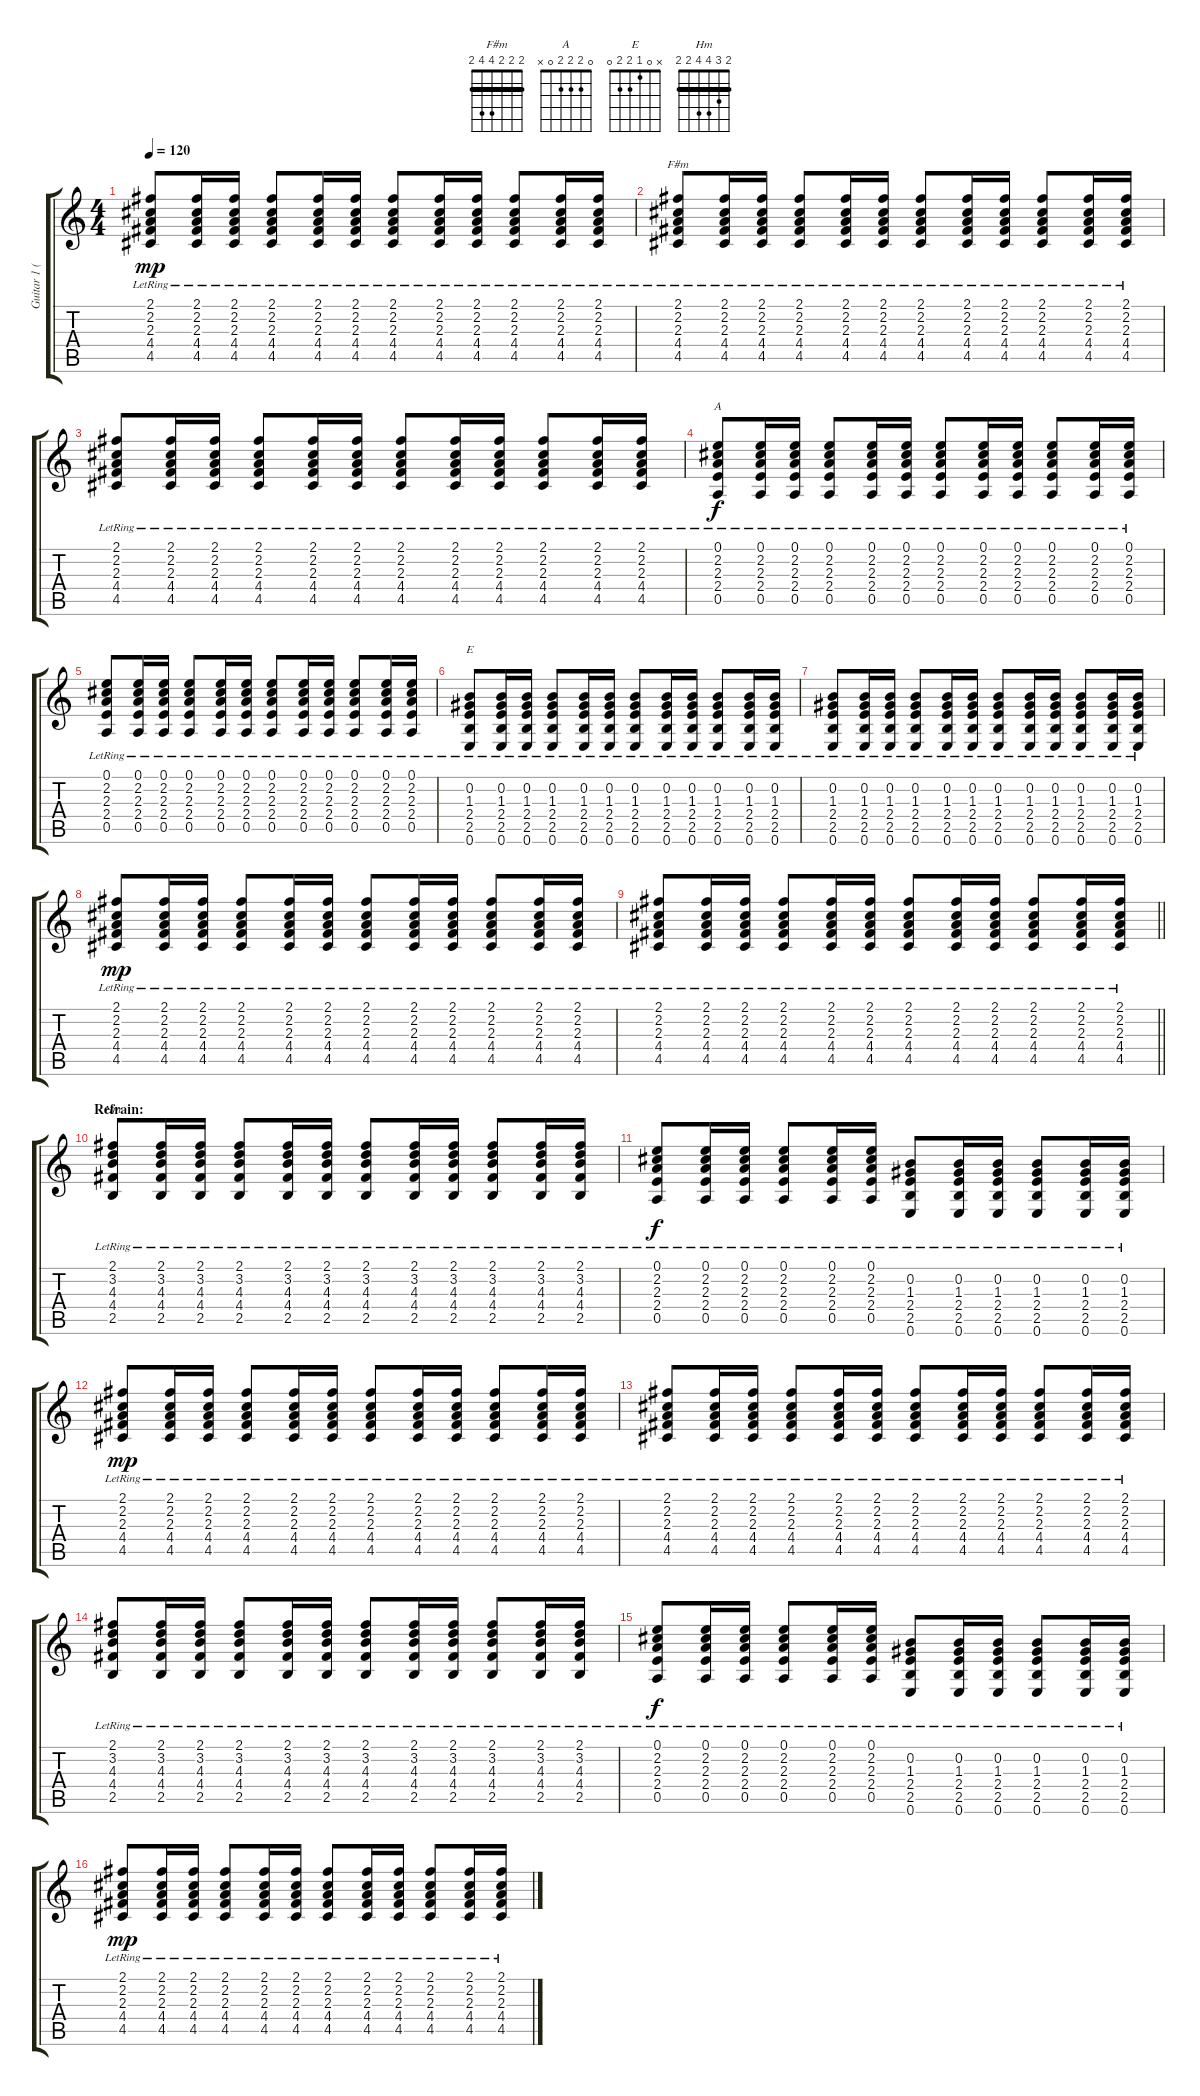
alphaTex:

\track ("Guitar 1 (Rhythm)" "Guitar 1 (") {instrument acousticguitarsteel}
\staff {score tabs}
\tuning (E4 B3 G3 D3 A2 E2) {hide}
\chord ("F#m" 2 2 2 4 4 2) {barre 2}
\chord ("A" 0 2 2 2 0 x)
\chord ("E" x 0 1 2 2 0)
\chord ("Hm" 2 3 4 4 2 2) {barre 2}
\ts (4 4)
\tempo 120
\clef g2
\ks c
(2.1{lr} 2.2{lr} 2.3{lr} 4.4{lr} 4.5{lr}).8{dy mp} (2.1{lr} 2.2{lr} 2.3{lr} 4.4{lr} 4.5{lr}).16 (2.1{lr} 2.2{lr} 2.3{lr} 4.4{lr} 4.5{lr}).16 (2.1{lr} 2.2{lr} 2.3{lr} 4.4{lr} 4.5{lr}).8 (2.1{lr} 2.2{lr} 2.3{lr} 4.4{lr} 4.5{lr}).16 (2.1{lr} 2.2{lr} 2.3{lr} 4.4{lr} 4.5{lr}).16 (2.1{lr} 2.2{lr} 2.3{lr} 4.4{lr} 4.5{lr}).8 (2.1{lr} 2.2{lr} 2.3{lr} 4.4{lr} 4.5{lr}).16 (2.1{lr} 2.2{lr} 2.3{lr} 4.4{lr} 4.5{lr}).16 (2.1{lr} 2.2{lr} 2.3{lr} 4.4{lr} 4.5{lr}).8 (2.1{lr} 2.2{lr} 2.3{lr} 4.4{lr} 4.5{lr}).16 (2.1{lr} 2.2{lr} 2.3{lr} 4.4{lr} 4.5{lr}).16 |
(2.1{lr} 2.2{lr} 2.3{lr} 4.4{lr} 4.5{lr}).8{ch "F#m"} (2.1{lr} 2.2{lr} 2.3{lr} 4.4{lr} 4.5{lr}).16 (2.1{lr} 2.2{lr} 2.3{lr} 4.4{lr} 4.5{lr}).16 (2.1{lr} 2.2{lr} 2.3{lr} 4.4{lr} 4.5{lr}).8 (2.1{lr} 2.2{lr} 2.3{lr} 4.4{lr} 4.5{lr}).16 (2.1{lr} 2.2{lr} 2.3{lr} 4.4{lr} 4.5{lr}).16 (2.1{lr} 2.2{lr} 2.3{lr} 4.4{lr} 4.5{lr}).8 (2.1{lr} 2.2{lr} 2.3{lr} 4.4{lr} 4.5{lr}).16 (2.1{lr} 2.2{lr} 2.3{lr} 4.4{lr} 4.5{lr}).16 (2.1{lr} 2.2{lr} 2.3{lr} 4.4{lr} 4.5{lr}).8 (2.1{lr} 2.2{lr} 2.3{lr} 4.4{lr} 4.5{lr}).16 (2.1{lr} 2.2{lr} 2.3{lr} 4.4{lr} 4.5{lr}).16 |
(2.1{lr} 2.2{lr} 2.3{lr} 4.4{lr} 4.5{lr}).8 (2.1{lr} 2.2{lr} 2.3{lr} 4.4{lr} 4.5{lr}).16 (2.1{lr} 2.2{lr} 2.3{lr} 4.4{lr} 4.5{lr}).16 (2.1{lr} 2.2{lr} 2.3{lr} 4.4{lr} 4.5{lr}).8 (2.1{lr} 2.2{lr} 2.3{lr} 4.4{lr} 4.5{lr}).16 (2.1{lr} 2.2{lr} 2.3{lr} 4.4{lr} 4.5{lr}).16 (2.1{lr} 2.2{lr} 2.3{lr} 4.4{lr} 4.5{lr}).8 (2.1{lr} 2.2{lr} 2.3{lr} 4.4{lr} 4.5{lr}).16 (2.1{lr} 2.2{lr} 2.3{lr} 4.4{lr} 4.5{lr}).16 (2.1{lr} 2.2{lr} 2.3{lr} 4.4{lr} 4.5{lr}).8 (2.1{lr} 2.2{lr} 2.3{lr} 4.4{lr} 4.5{lr}).16 (2.1{lr} 2.2{lr} 2.3{lr} 4.4{lr} 4.5{lr}).16 |
(0.1{lr} 2.2{lr} 2.3{lr} 2.4{lr} 0.5{lr}).8{ch "A" dy f} (0.1{lr} 2.2{lr} 2.3{lr} 2.4{lr} 0.5{lr}).16 (0.1{lr} 2.2{lr} 2.3{lr} 2.4{lr} 0.5{lr}).16 (0.1{lr} 2.2{lr} 2.3{lr} 2.4{lr} 0.5{lr}).8 (0.1{lr} 2.2{lr} 2.3{lr} 2.4{lr} 0.5{lr}).16 (0.1{lr} 2.2{lr} 2.3{lr} 2.4{lr} 0.5{lr}).16 (0.1{lr} 2.2{lr} 2.3{lr} 2.4{lr} 0.5{lr}).8 (0.1{lr} 2.2{lr} 2.3{lr} 2.4{lr} 0.5{lr}).16 (0.1{lr} 2.2{lr} 2.3{lr} 2.4{lr} 0.5{lr}).16 (0.1{lr} 2.2{lr} 2.3{lr} 2.4{lr} 0.5{lr}).8 (0.1{lr} 2.2{lr} 2.3{lr} 2.4{lr} 0.5{lr}).16 (0.1{lr} 2.2{lr} 2.3{lr} 2.4{lr} 0.5{lr}).16 |
(0.1{lr} 2.2{lr} 2.3{lr} 2.4{lr} 0.5{lr}).8 (0.1{lr} 2.2{lr} 2.3{lr} 2.4{lr} 0.5{lr}).16 (0.1{lr} 2.2{lr} 2.3{lr} 2.4{lr} 0.5{lr}).16 (0.1{lr} 2.2{lr} 2.3{lr} 2.4{lr} 0.5{lr}).8 (0.1{lr} 2.2{lr} 2.3{lr} 2.4{lr} 0.5{lr}).16 (0.1{lr} 2.2{lr} 2.3{lr} 2.4{lr} 0.5{lr}).16 (0.1{lr} 2.2{lr} 2.3{lr} 2.4{lr} 0.5{lr}).8 (0.1{lr} 2.2{lr} 2.3{lr} 2.4{lr} 0.5{lr}).16 (0.1{lr} 2.2{lr} 2.3{lr} 2.4{lr} 0.5{lr}).16 (0.1{lr} 2.2{lr} 2.3{lr} 2.4{lr} 0.5{lr}).8 (0.1{lr} 2.2{lr} 2.3{lr} 2.4{lr} 0.5{lr}).16 (0.1{lr} 2.2{lr} 2.3{lr} 2.4{lr} 0.5{lr}).16 |
(0.2{lr} 1.3{lr} 2.4{lr} 2.5{lr} 0.6{lr}).8{ch "E"} (0.2{lr} 1.3{lr} 2.4{lr} 2.5{lr} 0.6{lr}).16 (0.2{lr} 1.3{lr} 2.4{lr} 2.5{lr} 0.6{lr}).16 (0.2{lr} 1.3{lr} 2.4{lr} 2.5{lr} 0.6{lr}).8 (0.2{lr} 1.3{lr} 2.4{lr} 2.5{lr} 0.6{lr}).16 (0.2{lr} 1.3{lr} 2.4{lr} 2.5{lr} 0.6{lr}).16 (0.2{lr} 1.3{lr} 2.4{lr} 2.5{lr} 0.6{lr}).8 (0.2{lr} 1.3{lr} 2.4{lr} 2.5{lr} 0.6{lr}).16 (0.2{lr} 1.3{lr} 2.4{lr} 2.5{lr} 0.6{lr}).16 (0.2{lr} 1.3{lr} 2.4{lr} 2.5{lr} 0.6{lr}).8 (0.2{lr} 1.3{lr} 2.4{lr} 2.5{lr} 0.6{lr}).16 (0.2{lr} 1.3{lr} 2.4{lr} 2.5{lr} 0.6{lr}).16 |
(0.2{lr} 1.3{lr} 2.4{lr} 2.5{lr} 0.6{lr}).8 (0.2{lr} 1.3{lr} 2.4{lr} 2.5{lr} 0.6{lr}).16 (0.2{lr} 1.3{lr} 2.4{lr} 2.5{lr} 0.6{lr}).16 (0.2{lr} 1.3{lr} 2.4{lr} 2.5{lr} 0.6{lr}).8 (0.2{lr} 1.3{lr} 2.4{lr} 2.5{lr} 0.6{lr}).16 (0.2{lr} 1.3{lr} 2.4{lr} 2.5{lr} 0.6{lr}).16 (0.2{lr} 1.3{lr} 2.4{lr} 2.5{lr} 0.6{lr}).8 (0.2{lr} 1.3{lr} 2.4{lr} 2.5{lr} 0.6{lr}).16 (0.2{lr} 1.3{lr} 2.4{lr} 2.5{lr} 0.6{lr}).16 (0.2{lr} 1.3{lr} 2.4{lr} 2.5{lr} 0.6{lr}).8 (0.2{lr} 1.3{lr} 2.4{lr} 2.5{lr} 0.6{lr}).16 (0.2{lr} 1.3{lr} 2.4{lr} 2.5{lr} 0.6{lr}).16 |
(2.1{lr} 2.2{lr} 2.3{lr} 4.4{lr} 4.5{lr}).8{dy mp} (2.1{lr} 2.2{lr} 2.3{lr} 4.4{lr} 4.5{lr}).16 (2.1{lr} 2.2{lr} 2.3{lr} 4.4{lr} 4.5{lr}).16 (2.1{lr} 2.2{lr} 2.3{lr} 4.4{lr} 4.5{lr}).8 (2.1{lr} 2.2{lr} 2.3{lr} 4.4{lr} 4.5{lr}).16 (2.1{lr} 2.2{lr} 2.3{lr} 4.4{lr} 4.5{lr}).16 (2.1{lr} 2.2{lr} 2.3{lr} 4.4{lr} 4.5{lr}).8 (2.1{lr} 2.2{lr} 2.3{lr} 4.4{lr} 4.5{lr}).16 (2.1{lr} 2.2{lr} 2.3{lr} 4.4{lr} 4.5{lr}).16 (2.1{lr} 2.2{lr} 2.3{lr} 4.4{lr} 4.5{lr}).8 (2.1{lr} 2.2{lr} 2.3{lr} 4.4{lr} 4.5{lr}).16 (2.1{lr} 2.2{lr} 2.3{lr} 4.4{lr} 4.5{lr}).16 |
\barLineRight lightlight
(2.1{lr} 2.2{lr} 2.3{lr} 4.4{lr} 4.5{lr}).8 (2.1{lr} 2.2{lr} 2.3{lr} 4.4{lr} 4.5{lr}).16 (2.1{lr} 2.2{lr} 2.3{lr} 4.4{lr} 4.5{lr}).16 (2.1{lr} 2.2{lr} 2.3{lr} 4.4{lr} 4.5{lr}).8 (2.1{lr} 2.2{lr} 2.3{lr} 4.4{lr} 4.5{lr}).16 (2.1{lr} 2.2{lr} 2.3{lr} 4.4{lr} 4.5{lr}).16 (2.1{lr} 2.2{lr} 2.3{lr} 4.4{lr} 4.5{lr}).8 (2.1{lr} 2.2{lr} 2.3{lr} 4.4{lr} 4.5{lr}).16 (2.1{lr} 2.2{lr} 2.3{lr} 4.4{lr} 4.5{lr}).16 (2.1{lr} 2.2{lr} 2.3{lr} 4.4{lr} 4.5{lr}).8 (2.1{lr} 2.2{lr} 2.3{lr} 4.4{lr} 4.5{lr}).16 (2.1{lr} 2.2{lr} 2.3{lr} 4.4{lr} 4.5{lr}).16 |
\section ("" "Refrain:")
(2.1{lr} 3.2{lr} 4.3{lr} 4.4{lr} 2.5{lr}).8{ch "Hm"} (2.1{lr} 3.2{lr} 4.3{lr} 4.4{lr} 2.5{lr}).16 (2.1{lr} 3.2{lr} 4.3{lr} 4.4{lr} 2.5{lr}).16 (2.1{lr} 3.2{lr} 4.3{lr} 4.4{lr} 2.5{lr}).8 (2.1{lr} 3.2{lr} 4.3{lr} 4.4{lr} 2.5{lr}).16 (2.1{lr} 3.2{lr} 4.3{lr} 4.4{lr} 2.5{lr}).16 (2.1{lr} 3.2{lr} 4.3{lr} 4.4{lr} 2.5{lr}).8 (2.1{lr} 3.2{lr} 4.3{lr} 4.4{lr} 2.5{lr}).16 (2.1{lr} 3.2{lr} 4.3{lr} 4.4{lr} 2.5{lr}).16 (2.1{lr} 3.2{lr} 4.3{lr} 4.4{lr} 2.5{lr}).8 (2.1{lr} 3.2{lr} 4.3{lr} 4.4{lr} 2.5{lr}).16 (2.1{lr} 3.2{lr} 4.3{lr} 4.4{lr} 2.5{lr}).16 |
(0.1{lr} 2.2{lr} 2.3{lr} 2.4{lr} 0.5{lr}).8{dy f} (0.1{lr} 2.2{lr} 2.3{lr} 2.4{lr} 0.5{lr}).16 (0.1{lr} 2.2{lr} 2.3{lr} 2.4{lr} 0.5{lr}).16 (0.1{lr} 2.2{lr} 2.3{lr} 2.4{lr} 0.5{lr}).8 (0.1{lr} 2.2{lr} 2.3{lr} 2.4{lr} 0.5{lr}).16 (0.1{lr} 2.2{lr} 2.3{lr} 2.4{lr} 0.5{lr}).16 (0.2{lr} 1.3{lr} 2.4{lr} 2.5{lr} 0.6{lr}).8 (0.2{lr} 1.3{lr} 2.4{lr} 2.5{lr} 0.6{lr}).16 (0.2{lr} 1.3{lr} 2.4{lr} 2.5{lr} 0.6{lr}).16 (0.2{lr} 1.3{lr} 2.4{lr} 2.5{lr} 0.6{lr}).8 (0.2{lr} 1.3{lr} 2.4{lr} 2.5{lr} 0.6{lr}).16 (0.2{lr} 1.3{lr} 2.4{lr} 2.5{lr} 0.6{lr}).16 |
(2.1{lr} 2.2{lr} 2.3{lr} 4.4{lr} 4.5{lr}).8{dy mp} (2.1{lr} 2.2{lr} 2.3{lr} 4.4{lr} 4.5{lr}).16 (2.1{lr} 2.2{lr} 2.3{lr} 4.4{lr} 4.5{lr}).16 (2.1{lr} 2.2{lr} 2.3{lr} 4.4{lr} 4.5{lr}).8 (2.1{lr} 2.2{lr} 2.3{lr} 4.4{lr} 4.5{lr}).16 (2.1{lr} 2.2{lr} 2.3{lr} 4.4{lr} 4.5{lr}).16 (2.1{lr} 2.2{lr} 2.3{lr} 4.4{lr} 4.5{lr}).8 (2.1{lr} 2.2{lr} 2.3{lr} 4.4{lr} 4.5{lr}).16 (2.1{lr} 2.2{lr} 2.3{lr} 4.4{lr} 4.5{lr}).16 (2.1{lr} 2.2{lr} 2.3{lr} 4.4{lr} 4.5{lr}).8 (2.1{lr} 2.2{lr} 2.3{lr} 4.4{lr} 4.5{lr}).16 (2.1{lr} 2.2{lr} 2.3{lr} 4.4{lr} 4.5{lr}).16 |
(2.1{lr} 2.2{lr} 2.3{lr} 4.4{lr} 4.5{lr}).8 (2.1{lr} 2.2{lr} 2.3{lr} 4.4{lr} 4.5{lr}).16 (2.1{lr} 2.2{lr} 2.3{lr} 4.4{lr} 4.5{lr}).16 (2.1{lr} 2.2{lr} 2.3{lr} 4.4{lr} 4.5{lr}).8 (2.1{lr} 2.2{lr} 2.3{lr} 4.4{lr} 4.5{lr}).16 (2.1{lr} 2.2{lr} 2.3{lr} 4.4{lr} 4.5{lr}).16 (2.1{lr} 2.2{lr} 2.3{lr} 4.4{lr} 4.5{lr}).8 (2.1{lr} 2.2{lr} 2.3{lr} 4.4{lr} 4.5{lr}).16 (2.1{lr} 2.2{lr} 2.3{lr} 4.4{lr} 4.5{lr}).16 (2.1{lr} 2.2{lr} 2.3{lr} 4.4{lr} 4.5{lr}).8 (2.1{lr} 2.2{lr} 2.3{lr} 4.4{lr} 4.5{lr}).16 (2.1{lr} 2.2{lr} 2.3{lr} 4.4{lr} 4.5{lr}).16 |
(2.1{lr} 3.2{lr} 4.3{lr} 4.4{lr} 2.5{lr}).8 (2.1{lr} 3.2{lr} 4.3{lr} 4.4{lr} 2.5{lr}).16 (2.1{lr} 3.2{lr} 4.3{lr} 4.4{lr} 2.5{lr}).16 (2.1{lr} 3.2{lr} 4.3{lr} 4.4{lr} 2.5{lr}).8 (2.1{lr} 3.2{lr} 4.3{lr} 4.4{lr} 2.5{lr}).16 (2.1{lr} 3.2{lr} 4.3{lr} 4.4{lr} 2.5{lr}).16 (2.1{lr} 3.2{lr} 4.3{lr} 4.4{lr} 2.5{lr}).8 (2.1{lr} 3.2{lr} 4.3{lr} 4.4{lr} 2.5{lr}).16 (2.1{lr} 3.2{lr} 4.3{lr} 4.4{lr} 2.5{lr}).16 (2.1{lr} 3.2{lr} 4.3{lr} 4.4{lr} 2.5{lr}).8 (2.1{lr} 3.2{lr} 4.3{lr} 4.4{lr} 2.5{lr}).16 (2.1{lr} 3.2{lr} 4.3{lr} 4.4{lr} 2.5{lr}).16 |
(0.1{lr} 2.2{lr} 2.3{lr} 2.4{lr} 0.5{lr}).8{dy f} (0.1{lr} 2.2{lr} 2.3{lr} 2.4{lr} 0.5{lr}).16 (0.1{lr} 2.2{lr} 2.3{lr} 2.4{lr} 0.5{lr}).16 (0.1{lr} 2.2{lr} 2.3{lr} 2.4{lr} 0.5{lr}).8 (0.1{lr} 2.2{lr} 2.3{lr} 2.4{lr} 0.5{lr}).16 (0.1{lr} 2.2{lr} 2.3{lr} 2.4{lr} 0.5{lr}).16 (0.2{lr} 1.3{lr} 2.4{lr} 2.5{lr} 0.6{lr}).8 (0.2{lr} 1.3{lr} 2.4{lr} 2.5{lr} 0.6{lr}).16 (0.2{lr} 1.3{lr} 2.4{lr} 2.5{lr} 0.6{lr}).16 (0.2{lr} 1.3{lr} 2.4{lr} 2.5{lr} 0.6{lr}).8 (0.2{lr} 1.3{lr} 2.4{lr} 2.5{lr} 0.6{lr}).16 (0.2{lr} 1.3{lr} 2.4{lr} 2.5{lr} 0.6{lr}).16 |
(2.1{lr} 2.2{lr} 2.3{lr} 4.4{lr} 4.5{lr}).8{dy mp} (2.1{lr} 2.2{lr} 2.3{lr} 4.4{lr} 4.5{lr}).16 (2.1{lr} 2.2{lr} 2.3{lr} 4.4{lr} 4.5{lr}).16 (2.1{lr} 2.2{lr} 2.3{lr} 4.4{lr} 4.5{lr}).8 (2.1{lr} 2.2{lr} 2.3{lr} 4.4{lr} 4.5{lr}).16 (2.1{lr} 2.2{lr} 2.3{lr} 4.4{lr} 4.5{lr}).16 (2.1{lr} 2.2{lr} 2.3{lr} 4.4{lr} 4.5{lr}).8 (2.1{lr} 2.2{lr} 2.3{lr} 4.4{lr} 4.5{lr}).16 (2.1{lr} 2.2{lr} 2.3{lr} 4.4{lr} 4.5{lr}).16 (2.1{lr} 2.2{lr} 2.3{lr} 4.4{lr} 4.5{lr}).8 (2.1{lr} 2.2{lr} 2.3{lr} 4.4{lr} 4.5{lr}).16 (2.1{lr} 2.2{lr} 2.3{lr} 4.4{lr} 4.5{lr}).16
